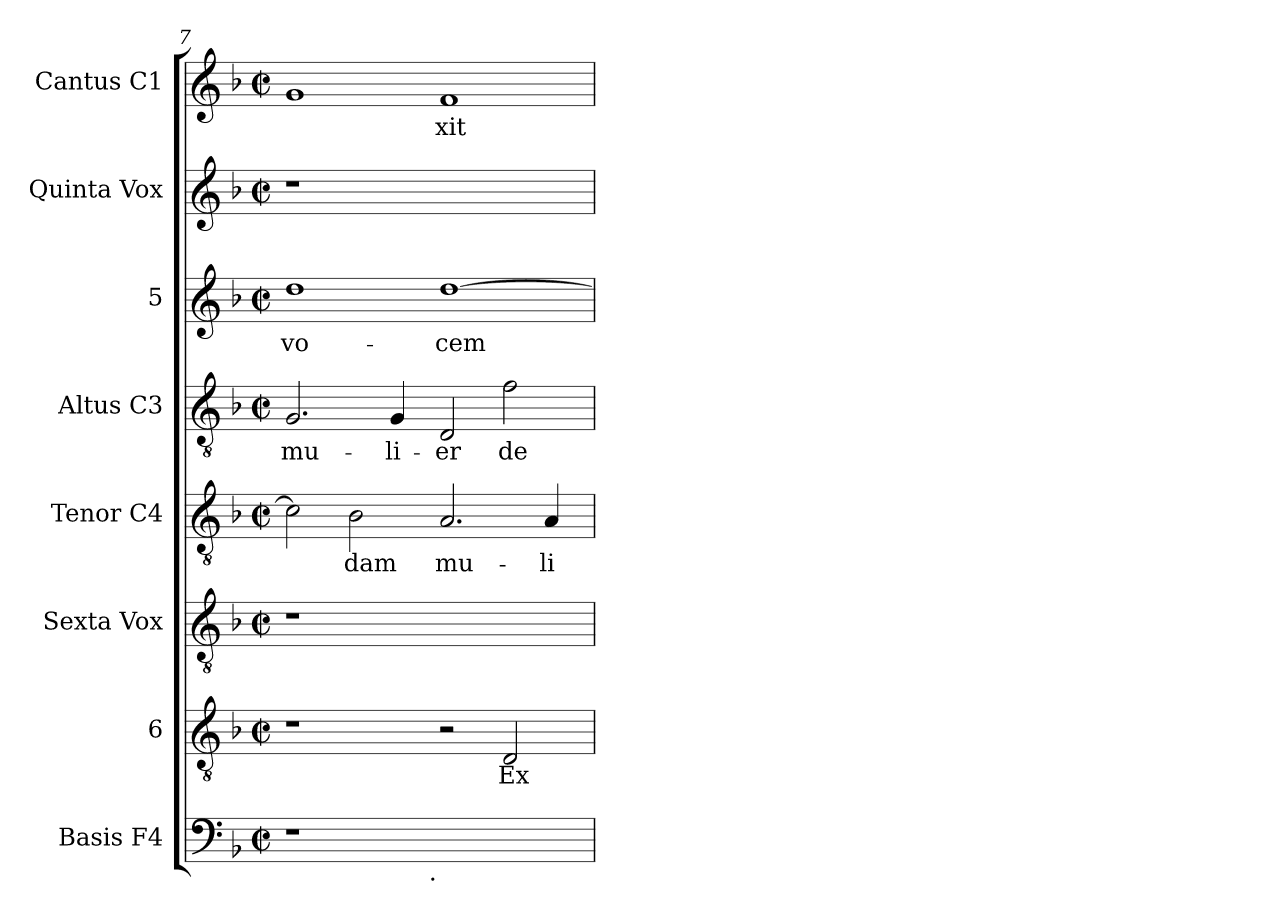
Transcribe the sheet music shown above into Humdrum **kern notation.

**kern	**kern	**text	**kern	**kern	**text	**kern	**text	**kern	**text	**kern	**kern	**text
*part8	*part7	*part7	*part6	*part5	*part5	*part4	*part4	*part3	*part3	*part2	*part1	*part1
*staff8	*staff7	*staff7	*staff6	*staff5	*staff5	*staff4	*staff4	*staff3	*staff3	*staff2	*staff1	*staff1
*I"Basis  F4	*I"6	*	*I"Sexta  Vox	*I"Tenor  C4	*	*I"Altus  C3	*	*I"5	*	*I"Quinta  Vox	*I"Cantus  C1	*
*I'B	*	*	*	*I'T	*	*I'A	*	*	*	*	*I'C	*
*clefF4	*clefGv2	*	*clefGv2	*clefGv2	*	*clefGv2	*	*clefG2	*	*clefG2	*clefG2	*
*k[b-]	*k[b-]	*	*k[b-]	*k[b-]	*	*k[b-]	*	*k[b-]	*	*k[b-]	*k[b-]	*
*F:	*F:	*	*F:	*F:	*	*F:	*	*F:	*	*F:	*F:	*
*M2/2	*M2/2	*	*M2/2	*M2/2	*	*M2/2	*	*M2/2	*	*M2/2	*M2/2	*
*met(c|)	*met(c|)	*	*met(c|)	*met(c|)	*	*met(c|)	*	*met(c|)	*	*met(c|)	*met(c|)	*
=7	=7	=7	=7	=7	=7	=7	=7	=7	=7	=7	=7	=7
!	!	!	!	!	!LO:LY:b:cj	!	!LO:LY:b:cj	!	!LO:LY:b:cj	!	!	!LO:LY:b:cj
*^	*	*	*	*	*	*	*	*	*	*	*	*
1r	2ryy	1r	.	1r	2c\]	--	2.G/	mu-	1dd	vo-	1r	1g	--
!	!	!	!	!	!	!LO:LY:b:cj	!	!	!	!	!	!	!
.	4...ryy	.	.	.	2B-\	-dam	.	.	.	.	.	.	.
!	!	!	!	!	!	!	!	!LO:LY:b:cj	!	!	!	!	!
.	.	.	.	.	.	.	4G/	-li-	.	.	.	.	.
!	!LO:TX:b:t=.	!	!	!	!	!	!	!	!	!	!	!	!
.	1ryy	.	.	.	.	.	.	.	.	.	.	.	.
!	!	!	!	!	!	!LO:LY:b:cj	!	!LO:LY:b:cj	!	!LO:LY:b:cj	!	!	!LO:LY:b:cj
1ryy	.	2r	.	1ryy	2.A/	mu-	2D/	-er	[>1dd	-cem	1ryy	1f	-xit
!	!	!	!LO:LY:b:cj	!	!	!	!	!LO:LY:b:cj	!	!	!	!	!
.	.	2D/	Ex-	.	.	.	2f\	de	.	.	.	.	.
!	!	!	!	!	!	!LO:LY:b:cj	!	!	!	!	!	!	!
.	.	.	.	.	4A/	-li-	.	.	.	.	.	.	.
.	32ryy	.	.	.	.	.	.	.	.	.	.	.	.
*v	*v	*	*	*	*	*	*	*	*	*	*	*	*
=	=	=	=	=	=	=	=	=	=	=	=	=
*-	*-	*-	*-	*-	*-	*-	*-	*-	*-	*-	*-	*-
